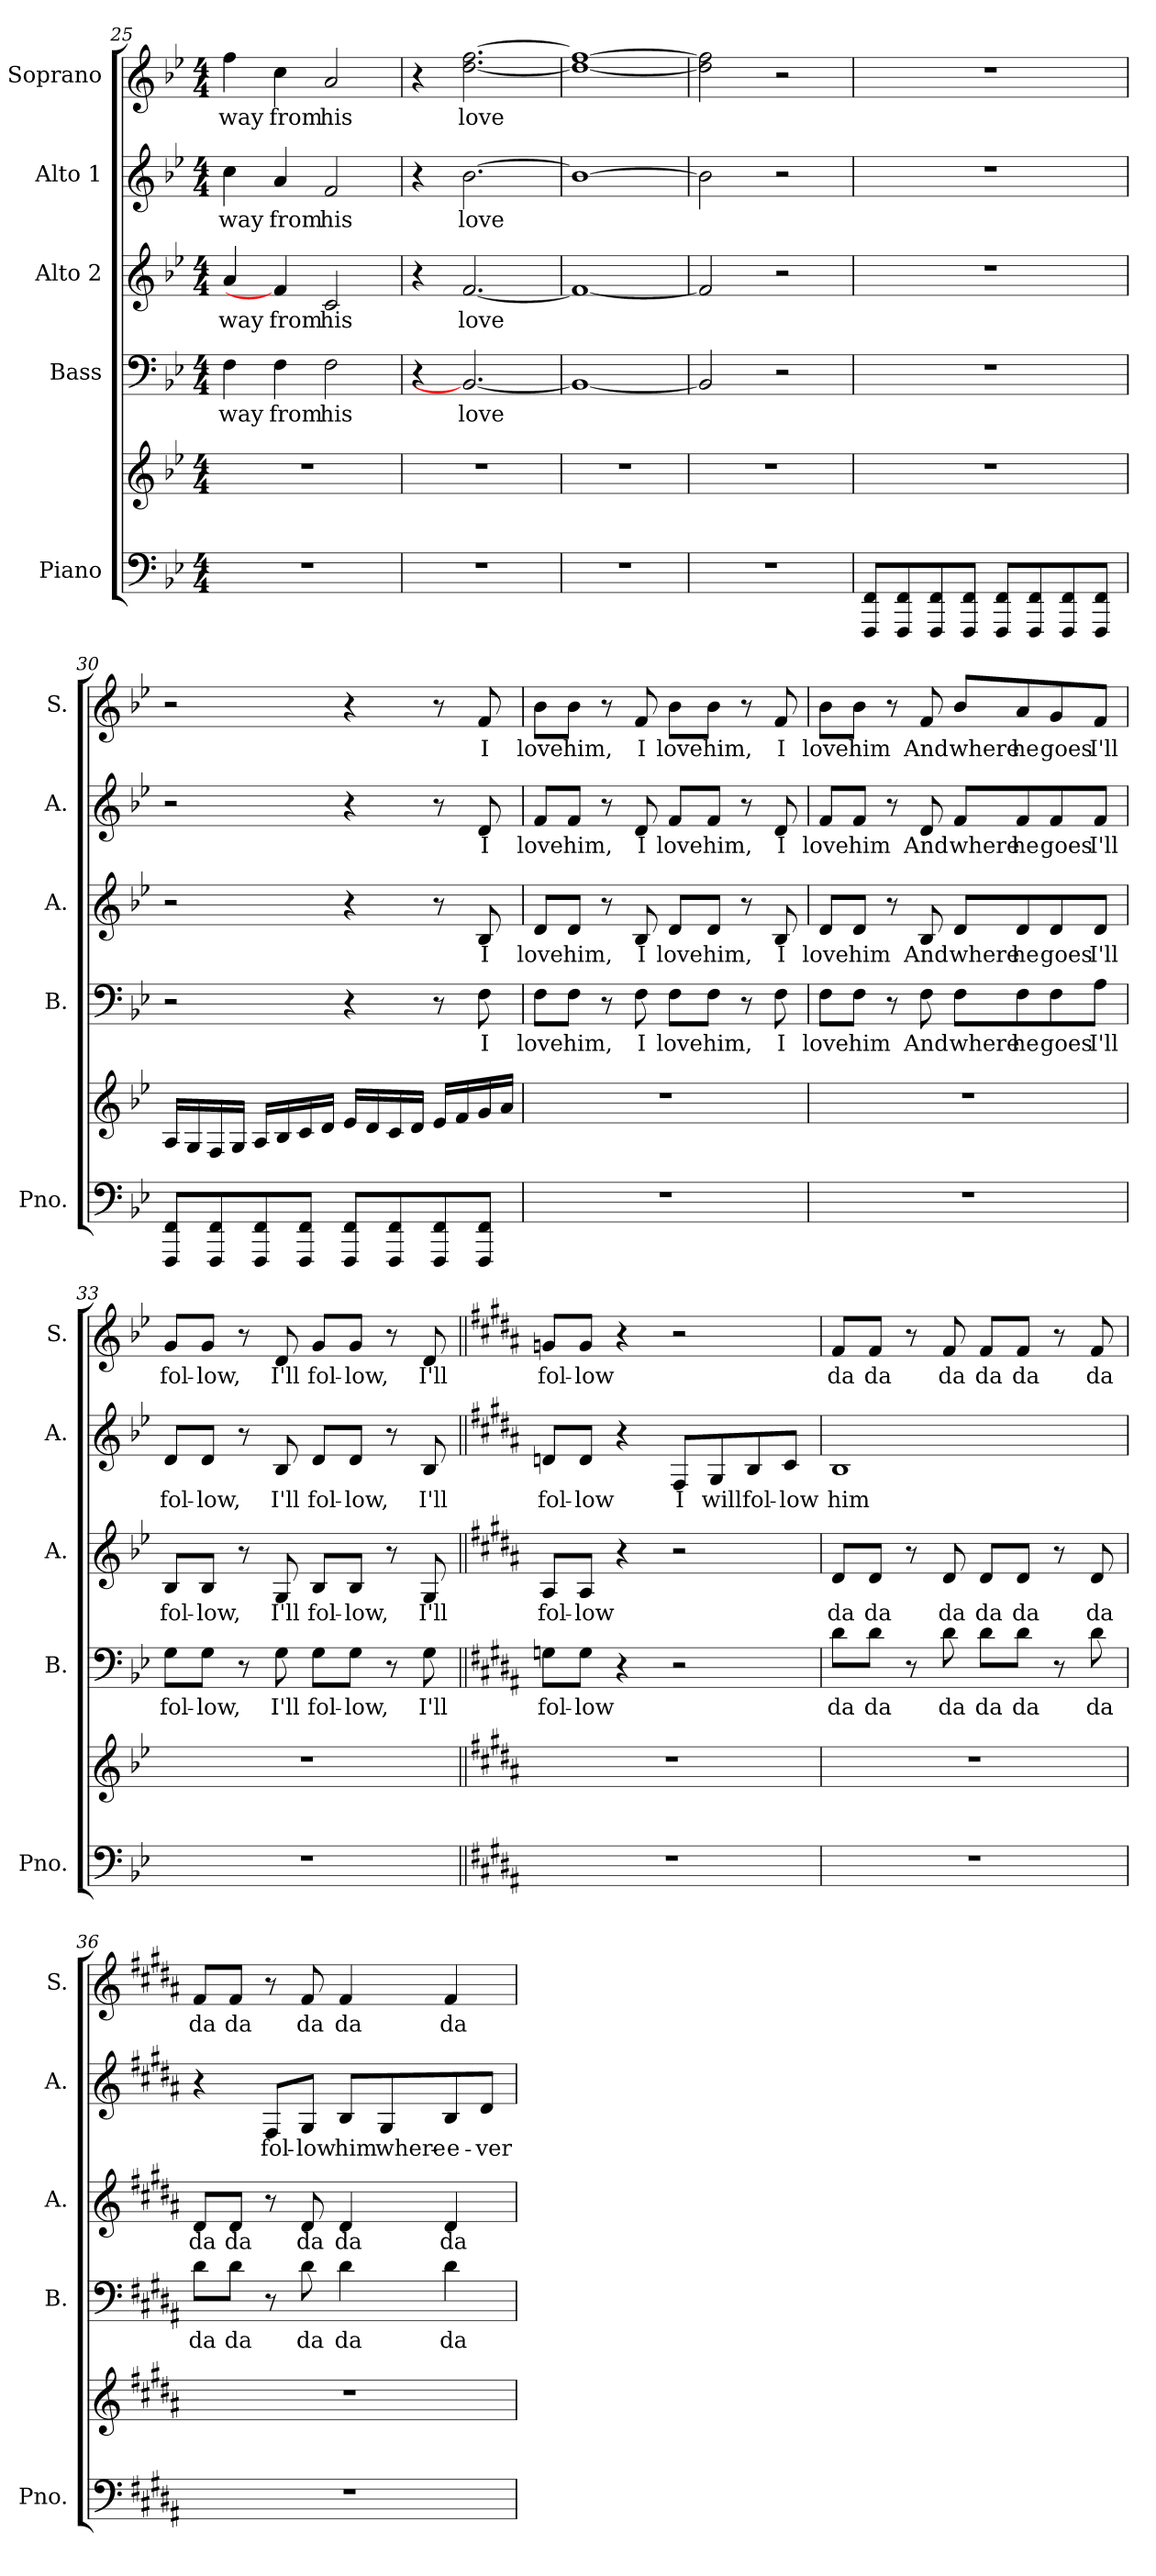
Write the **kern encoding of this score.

**kern	**kern	**kern	**text	**kern	**text	**kern	**text	**kern	**text
*part5	*part5	*part4	*part4	*part3	*part3	*part2	*part2	*part1	*part1
*staff6	*staff5	*staff4	*staff4	*staff3	*staff3	*staff2	*staff2	*staff1	*staff1
*I"Piano	*	*I"Bass	*	*I"Alto 2	*	*I"Alto 1	*	*I"Soprano	*
*I'Pno.	*	*I'B.	*	*I'A.	*	*I'A.	*	*I'S.	*
*clefF4	*clefG2	*clefF4	*	*clefG2	*	*clefG2	*	*clefG2	*
*k[b-e-]	*k[b-e-]	*k[b-e-]	*	*k[b-e-]	*	*k[b-e-]	*	*k[b-e-]	*
*B-:	*B-:	*B-:	*	*B-:	*	*B-:	*	*B-:	*
*M4/4	*M4/4	*M4/4	*	*M4/4	*	*M4/4	*	*M4/4	*
=25	=25	=25	=25	=25	=25	=25	=25	=25	=25
1r	1r	4F\	-way	4a/	-way	4cc\	-way	4ff\	-way
.	.	4F\	from	4f/]	from	4a/	from	4cc\	from
.	.	2F\	his	2c/	his	2f/	his	2a/	his
=26	=26	=26	=26	=26	=26	=26	=26	=26	=26
1r	1r	4r	.	4r	.	4r	.	4r	.
.	.	2.BB-/_	love	[2.f/	love	[2.b-\	love	[2.dd\ [2.ff\	love
=27	=27	=27	=27	=27	=27	=27	=27	=27	=27
1r	1r	1BB-_	.	1f_	.	1b-_	.	1dd_ 1ff_	.
=28	=28	=28	=28	=28	=28	=28	=28	=28	=28
1r	1r	2BB-/]	.	2f/]	.	2b-\]	.	2dd\] 2ff\]	.
.	.	2r	.	2r	.	2r	.	2r	.
=29	=29	=29	=29	=29	=29	=29	=29	=29	=29
*	*	*	*	*	*	*	*	*MM120	*
8FFF/ 8FF/L	1r	1r	.	1r	.	1r	.	1r	.
8FFF/ 8FF/	.	.	.	.	.	.	.	.	.
8FFF/ 8FF/	.	.	.	.	.	.	.	.	.
8FFF/ 8FF/J	.	.	.	.	.	.	.	.	.
8FFF/ 8FF/L	.	.	.	.	.	.	.	.	.
8FFF/ 8FF/	.	.	.	.	.	.	.	.	.
8FFF/ 8FF/	.	.	.	.	.	.	.	.	.
8FFF/ 8FF/J	.	.	.	.	.	.	.	.	.
!!LO:LB:g=z
=30	=30	=30	=30	=30	=30	=30	=30	=30	=30
8FFF/ 8FF/L	16A/LL	2r	.	2r	.	2r	.	2r	.
.	16G/	.	.	.	.	.	.	.	.
8FFF/ 8FF/	16F/	.	.	.	.	.	.	.	.
.	16G/JJ	.	.	.	.	.	.	.	.
8FFF/ 8FF/	16A/LL	.	.	.	.	.	.	.	.
.	16B-/	.	.	.	.	.	.	.	.
8FFF/ 8FF/J	16c/	.	.	.	.	.	.	.	.
.	16d/JJ	.	.	.	.	.	.	.	.
8FFF/ 8FF/L	16e-/LL	4r	.	4r	.	4r	.	4r	.
.	16d/	.	.	.	.	.	.	.	.
8FFF/ 8FF/	16c/	.	.	.	.	.	.	.	.
.	16d/JJ	.	.	.	.	.	.	.	.
8FFF/ 8FF/	16e-/LL	8r	.	8r	.	8r	.	8r	.
.	16f/	.	.	.	.	.	.	.	.
8FFF/ 8FF/J	16g/	8F\	I	8B-/	I	8d/	I	8f/	I
.	16a/JJ	.	.	.	.	.	.	.	.
=31	=31	=31	=31	=31	=31	=31	=31	=31	=31
1r	1r	8F\L	love	8d/L	love	8f/L	love	8b-\L	love
.	.	8F\J	him,	8d/J	him,	8f/J	him,	8b-\J	him,
.	.	8r	.	8r	.	8r	.	8r	.
.	.	8F\	I	8B-/	I	8d/	I	8f/	I
.	.	8F\L	love	8d/L	love	8f/L	love	8b-\L	love
.	.	8F\J	him,	8d/J	him,	8f/J	him,	8b-\J	him,
.	.	8r	.	8r	.	8r	.	8r	.
.	.	8F\	I	8B-/	I	8d/	I	8f/	I
=32	=32	=32	=32	=32	=32	=32	=32	=32	=32
1r	1r	8F\L	love	8d/L	love	8f/L	love	8b-\L	love
.	.	8F\J	him	8d/J	him	8f/J	him	8b-\J	him
.	.	8r	.	8r	.	8r	.	8r	.
.	.	8F\	And	8B-/	And	8d/	And	8f/	And
.	.	8F\L	where	8d/L	where	8f/L	where	8b-/L	where
.	.	8F\	he	8d/	he	8f/	he	8a/	he
.	.	8F\	goes	8d/	goes	8f/	goes	8g/	goes
.	.	8A\J	I'll	8d/J	I'll	8f/J	I'll	8f/J	I'll
=33	=33	=33	=33	=33	=33	=33	=33	=33	=33
1r	1r	8G\L	fol-	8B-/L	fol-	8d/L	fol-	8g/L	fol-
.	.	8G\J	-low,	8B-/J	-low,	8d/J	-low,	8g/J	-low,
.	.	8r	.	8r	.	8r	.	8r	.
.	.	8G\	I'll	8G/	I'll	8B-/	I'll	8d/	I'll
.	.	8G\L	fol-	8B-/L	fol-	8d/L	fol-	8g/L	fol-
.	.	8G\J	-low,	8B-/J	-low,	8d/J	-low,	8g/J	-low,
.	.	8r	.	8r	.	8r	.	8r	.
.	.	8G\	I'll	8G/	I'll	8B-/	I'll	8d/	I'll
!!LO:LB:g=z
=34||	=34||	=34||	=34||	=34||	=34||	=34||	=34||	=34||	=34||
*k[f#c#g#d#a#]	*k[f#c#g#d#a#]	*k[f#c#g#d#a#]	*	*k[f#c#g#d#a#]	*	*k[f#c#g#d#a#]	*	*k[f#c#g#d#a#]	*
*B:	*B:	*B:	*	*B:	*	*B:	*	*B:	*
1r	1r	8Gn\L	fol-	8A#/L	fol-	8dn/L	fol-	8gn/L	fol-
.	.	8G\J	-low	8A#/J	-low	8d/J	-low	8g/J	-low
.	.	4r	.	4r	.	4r	.	4r	.
.	.	2r	.	2r	.	8F#/L	I	2r	.
.	.	.	.	.	.	8G#/	will	.	.
.	.	.	.	.	.	8B/	fol-	.	.
.	.	.	.	.	.	8c#/J	-low	.	.
=35	=35	=35	=35	=35	=35	=35	=35	=35	=35
1r	1r	8d#\L	da	8d#/L	da	1B	him	8f#/L	da
.	.	8d#\J	da	8d#/J	da	.	.	8f#/J	da
.	.	8r	.	8r	.	.	.	8r	.
.	.	8d#\	da	8d#/	da	.	.	8f#/	da
.	.	8d#\L	da	8d#/L	da	.	.	8f#/L	da
.	.	8d#\J	da	8d#/J	da	.	.	8f#/J	da
.	.	8r	.	8r	.	.	.	8r	.
.	.	8d#\	da	8d#/	da	.	.	8f#/	da
=36	=36	=36	=36	=36	=36	=36	=36	=36	=36
1r	1r	8d#\L	da	8d#/L	da	4r	.	8f#/L	da
.	.	8d#\J	da	8d#/J	da	.	.	8f#/J	da
.	.	8r	.	8r	.	8F#/L	fol-	8r	.
.	.	8d#\	da	8d#/	da	8G#/J	-low	8f#/	da
.	.	4d#\	da	4d#/	da	8B/L	him	4f#/	da
.	.	.	.	.	.	8G#/	where-	.	.
.	.	4d#\	da	4d#/	da	8B/	-e-	4f#/	da
.	.	.	.	.	.	8d#/J	-ver	.	.
=	=	=	=	=	=	=	=	=	=
*-	*-	*-	*-	*-	*-	*-	*-	*-	*-
